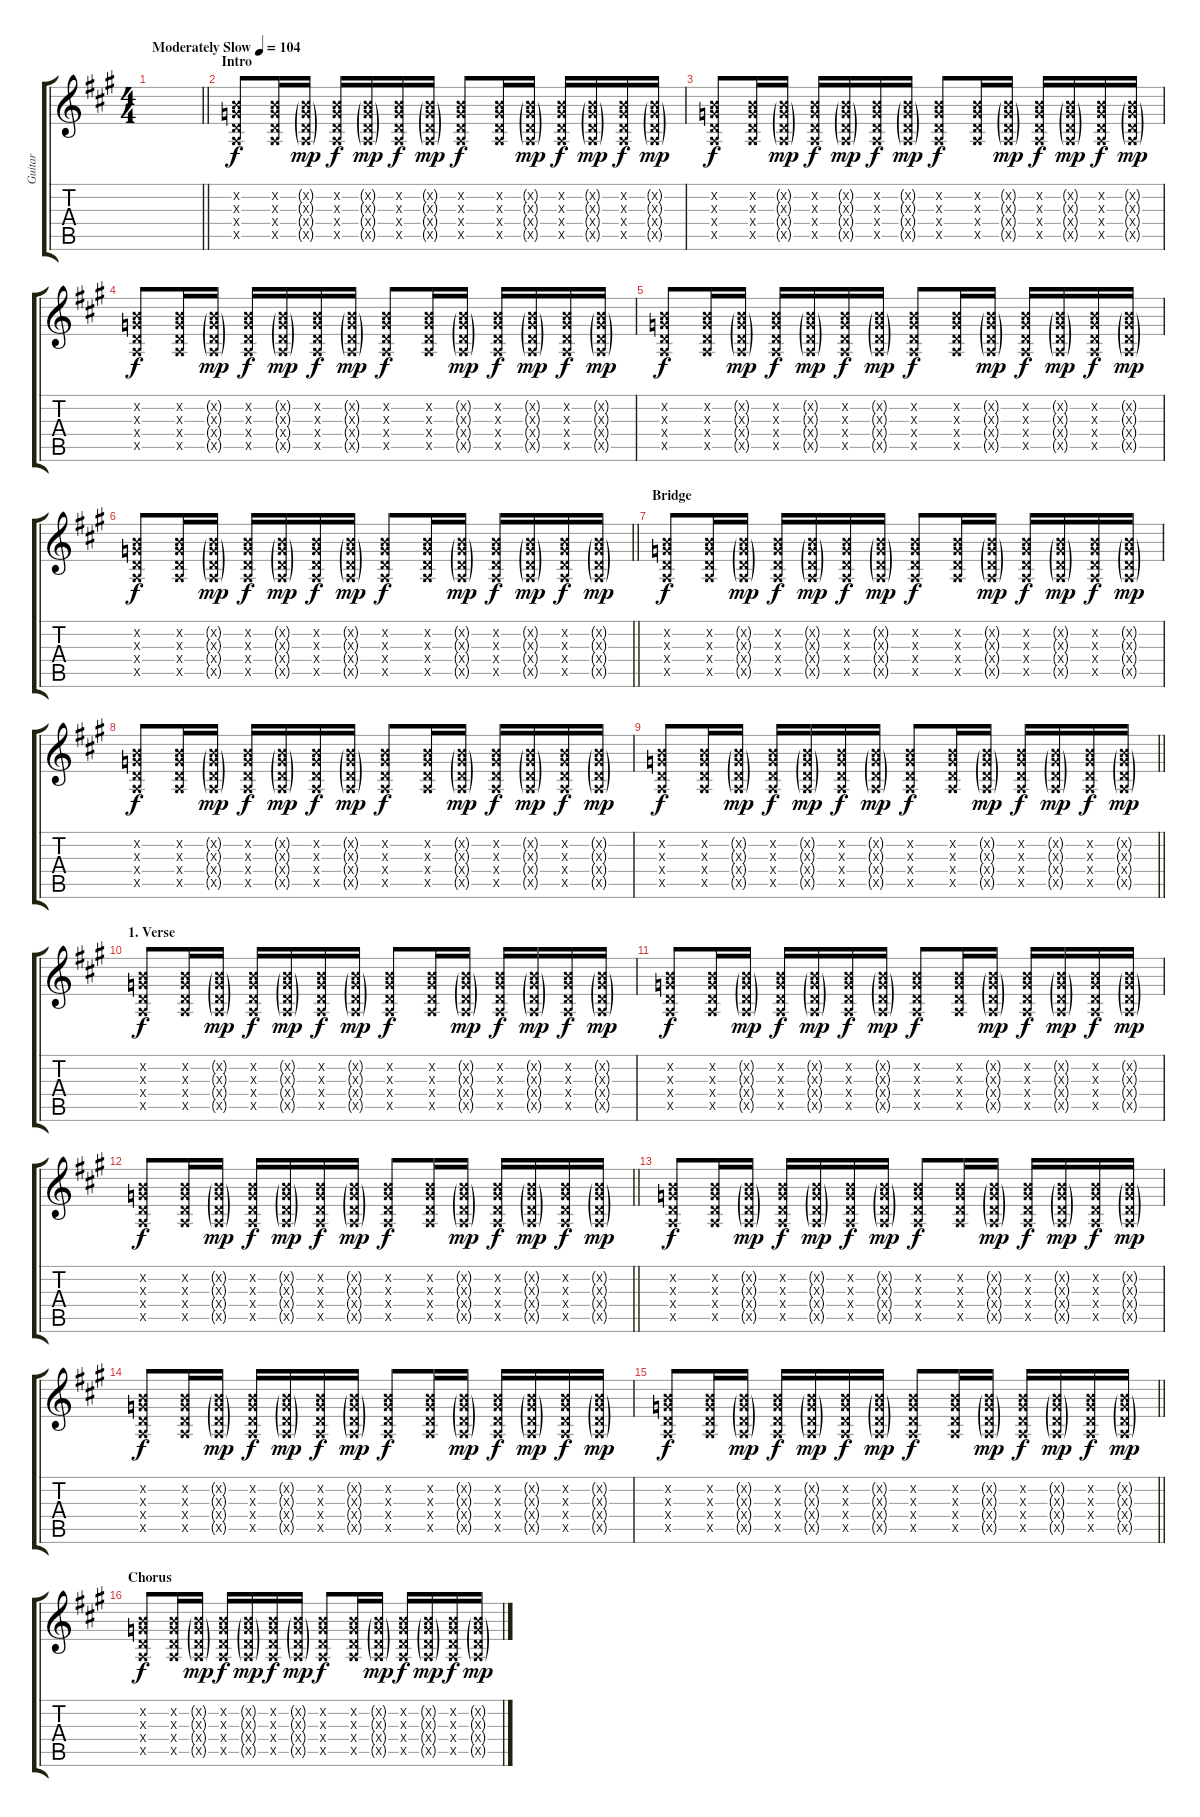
\track ("Guitar" "Guitar") {instrument electricguitarmuted}
\staff {score tabs}
\tuning (E4 B3 G3 D3 A2 E2) {hide}
\ts (4 4)
\tempo (104 "Moderately Slow")
\clef g2
\barLineRight lightlight
\ks a
|
\section ("" "Intro")
(0.2{x} 0.3{x} 0.4{x} 0.5{x}).8 (0.2{x} 0.3{x} 0.4{x} 0.5{x}).16 (0.2{g x} 0.3{g x} 0.4{g x} 0.5{g x}).16{dy mp} (0.2{x} 0.3{x} 0.4{x} 0.5{x}).16{dy f} (0.2{g x} 0.3{g x} 0.4{g x} 0.5{g x}).16{dy mp} (0.2{x} 0.3{x} 0.4{x} 0.5{x}).16{dy f} (0.2{g x} 0.3{g x} 0.4{g x} 0.5{g x}).16{dy mp} (0.2{x} 0.3{x} 0.4{x} 0.5{x}).8{dy f} (0.2{x} 0.3{x} 0.4{x} 0.5{x}).16 (0.2{g x} 0.3{g x} 0.4{g x} 0.5{g x}).16{dy mp} (0.2{x} 0.3{x} 0.4{x} 0.5{x}).16{dy f} (0.2{g x} 0.3{g x} 0.4{g x} 0.5{g x}).16{dy mp} (0.2{x} 0.3{x} 0.4{x} 0.5{x}).16{dy f} (0.2{g x} 0.3{g x} 0.4{g x} 0.5{g x}).16{dy mp} |
(0.2{x} 0.3{x} 0.4{x} 0.5{x}).8{dy f} (0.2{x} 0.3{x} 0.4{x} 0.5{x}).16 (0.2{g x} 0.3{g x} 0.4{g x} 0.5{g x}).16{dy mp} (0.2{x} 0.3{x} 0.4{x} 0.5{x}).16{dy f} (0.2{g x} 0.3{g x} 0.4{g x} 0.5{g x}).16{dy mp} (0.2{x} 0.3{x} 0.4{x} 0.5{x}).16{dy f} (0.2{g x} 0.3{g x} 0.4{g x} 0.5{g x}).16{dy mp} (0.2{x} 0.3{x} 0.4{x} 0.5{x}).8{dy f} (0.2{x} 0.3{x} 0.4{x} 0.5{x}).16 (0.2{g x} 0.3{g x} 0.4{g x} 0.5{g x}).16{dy mp} (0.2{x} 0.3{x} 0.4{x} 0.5{x}).16{dy f} (0.2{g x} 0.3{g x} 0.4{g x} 0.5{g x}).16{dy mp} (0.2{x} 0.3{x} 0.4{x} 0.5{x}).16{dy f} (0.2{g x} 0.3{g x} 0.4{g x} 0.5{g x}).16{dy mp} |
(0.2{x} 0.3{x} 0.4{x} 0.5{x}).8{dy f} (0.2{x} 0.3{x} 0.4{x} 0.5{x}).16 (0.2{g x} 0.3{g x} 0.4{g x} 0.5{g x}).16{dy mp} (0.2{x} 0.3{x} 0.4{x} 0.5{x}).16{dy f} (0.2{g x} 0.3{g x} 0.4{g x} 0.5{g x}).16{dy mp} (0.2{x} 0.3{x} 0.4{x} 0.5{x}).16{dy f} (0.2{g x} 0.3{g x} 0.4{g x} 0.5{g x}).16{dy mp} (0.2{x} 0.3{x} 0.4{x} 0.5{x}).8{dy f} (0.2{x} 0.3{x} 0.4{x} 0.5{x}).16 (0.2{g x} 0.3{g x} 0.4{g x} 0.5{g x}).16{dy mp} (0.2{x} 0.3{x} 0.4{x} 0.5{x}).16{dy f} (0.2{g x} 0.3{g x} 0.4{g x} 0.5{g x}).16{dy mp} (0.2{x} 0.3{x} 0.4{x} 0.5{x}).16{dy f} (0.2{g x} 0.3{g x} 0.4{g x} 0.5{g x}).16{dy mp} |
(0.2{x} 0.3{x} 0.4{x} 0.5{x}).8{dy f} (0.2{x} 0.3{x} 0.4{x} 0.5{x}).16 (0.2{g x} 0.3{g x} 0.4{g x} 0.5{g x}).16{dy mp} (0.2{x} 0.3{x} 0.4{x} 0.5{x}).16{dy f} (0.2{g x} 0.3{g x} 0.4{g x} 0.5{g x}).16{dy mp} (0.2{x} 0.3{x} 0.4{x} 0.5{x}).16{dy f} (0.2{g x} 0.3{g x} 0.4{g x} 0.5{g x}).16{dy mp} (0.2{x} 0.3{x} 0.4{x} 0.5{x}).8{dy f} (0.2{x} 0.3{x} 0.4{x} 0.5{x}).16 (0.2{g x} 0.3{g x} 0.4{g x} 0.5{g x}).16{dy mp} (0.2{x} 0.3{x} 0.4{x} 0.5{x}).16{dy f} (0.2{g x} 0.3{g x} 0.4{g x} 0.5{g x}).16{dy mp} (0.2{x} 0.3{x} 0.4{x} 0.5{x}).16{dy f} (0.2{g x} 0.3{g x} 0.4{g x} 0.5{g x}).16{dy mp} |
\barLineRight lightlight
(0.2{x} 0.3{x} 0.4{x} 0.5{x}).8{dy f} (0.2{x} 0.3{x} 0.4{x} 0.5{x}).16 (0.2{g x} 0.3{g x} 0.4{g x} 0.5{g x}).16{dy mp} (0.2{x} 0.3{x} 0.4{x} 0.5{x}).16{dy f} (0.2{g x} 0.3{g x} 0.4{g x} 0.5{g x}).16{dy mp} (0.2{x} 0.3{x} 0.4{x} 0.5{x}).16{dy f} (0.2{g x} 0.3{g x} 0.4{g x} 0.5{g x}).16{dy mp} (0.2{x} 0.3{x} 0.4{x} 0.5{x}).8{dy f} (0.2{x} 0.3{x} 0.4{x} 0.5{x}).16 (0.2{g x} 0.3{g x} 0.4{g x} 0.5{g x}).16{dy mp} (0.2{x} 0.3{x} 0.4{x} 0.5{x}).16{dy f} (0.2{g x} 0.3{g x} 0.4{g x} 0.5{g x}).16{dy mp} (0.2{x} 0.3{x} 0.4{x} 0.5{x}).16{dy f} (0.2{g x} 0.3{g x} 0.4{g x} 0.5{g x}).16{dy mp} |
\section ("" "Bridge")
(0.2{x} 0.3{x} 0.4{x} 0.5{x}).8{dy f} (0.2{x} 0.3{x} 0.4{x} 0.5{x}).16 (0.2{g x} 0.3{g x} 0.4{g x} 0.5{g x}).16{dy mp} (0.2{x} 0.3{x} 0.4{x} 0.5{x}).16{dy f} (0.2{g x} 0.3{g x} 0.4{g x} 0.5{g x}).16{dy mp} (0.2{x} 0.3{x} 0.4{x} 0.5{x}).16{dy f} (0.2{g x} 0.3{g x} 0.4{g x} 0.5{g x}).16{dy mp} (0.2{x} 0.3{x} 0.4{x} 0.5{x}).8{dy f} (0.2{x} 0.3{x} 0.4{x} 0.5{x}).16 (0.2{g x} 0.3{g x} 0.4{g x} 0.5{g x}).16{dy mp} (0.2{x} 0.3{x} 0.4{x} 0.5{x}).16{dy f} (0.2{g x} 0.3{g x} 0.4{g x} 0.5{g x}).16{dy mp} (0.2{x} 0.3{x} 0.4{x} 0.5{x}).16{dy f} (0.2{g x} 0.3{g x} 0.4{g x} 0.5{g x}).16{dy mp} |
(0.2{x} 0.3{x} 0.4{x} 0.5{x}).8{dy f} (0.2{x} 0.3{x} 0.4{x} 0.5{x}).16 (0.2{g x} 0.3{g x} 0.4{g x} 0.5{g x}).16{dy mp} (0.2{x} 0.3{x} 0.4{x} 0.5{x}).16{dy f} (0.2{g x} 0.3{g x} 0.4{g x} 0.5{g x}).16{dy mp} (0.2{x} 0.3{x} 0.4{x} 0.5{x}).16{dy f} (0.2{g x} 0.3{g x} 0.4{g x} 0.5{g x}).16{dy mp} (0.2{x} 0.3{x} 0.4{x} 0.5{x}).8{dy f} (0.2{x} 0.3{x} 0.4{x} 0.5{x}).16 (0.2{g x} 0.3{g x} 0.4{g x} 0.5{g x}).16{dy mp} (0.2{x} 0.3{x} 0.4{x} 0.5{x}).16{dy f} (0.2{g x} 0.3{g x} 0.4{g x} 0.5{g x}).16{dy mp} (0.2{x} 0.3{x} 0.4{x} 0.5{x}).16{dy f} (0.2{g x} 0.3{g x} 0.4{g x} 0.5{g x}).16{dy mp} |
\barLineRight lightlight
(0.2{x} 0.3{x} 0.4{x} 0.5{x}).8{dy f} (0.2{x} 0.3{x} 0.4{x} 0.5{x}).16 (0.2{g x} 0.3{g x} 0.4{g x} 0.5{g x}).16{dy mp} (0.2{x} 0.3{x} 0.4{x} 0.5{x}).16{dy f} (0.2{g x} 0.3{g x} 0.4{g x} 0.5{g x}).16{dy mp} (0.2{x} 0.3{x} 0.4{x} 0.5{x}).16{dy f} (0.2{g x} 0.3{g x} 0.4{g x} 0.5{g x}).16{dy mp} (0.2{x} 0.3{x} 0.4{x} 0.5{x}).8{dy f} (0.2{x} 0.3{x} 0.4{x} 0.5{x}).16 (0.2{g x} 0.3{g x} 0.4{g x} 0.5{g x}).16{dy mp} (0.2{x} 0.3{x} 0.4{x} 0.5{x}).16{dy f} (0.2{g x} 0.3{g x} 0.4{g x} 0.5{g x}).16{dy mp} (0.2{x} 0.3{x} 0.4{x} 0.5{x}).16{dy f} (0.2{g x} 0.3{g x} 0.4{g x} 0.5{g x}).16{dy mp} |
\section ("" "1. Verse")
(0.2{x} 0.3{x} 0.4{x} 0.5{x}).8{dy f} (0.2{x} 0.3{x} 0.4{x} 0.5{x}).16 (0.2{g x} 0.3{g x} 0.4{g x} 0.5{g x}).16{dy mp} (0.2{x} 0.3{x} 0.4{x} 0.5{x}).16{dy f} (0.2{g x} 0.3{g x} 0.4{g x} 0.5{g x}).16{dy mp} (0.2{x} 0.3{x} 0.4{x} 0.5{x}).16{dy f} (0.2{g x} 0.3{g x} 0.4{g x} 0.5{g x}).16{dy mp} (0.2{x} 0.3{x} 0.4{x} 0.5{x}).8{dy f} (0.2{x} 0.3{x} 0.4{x} 0.5{x}).16 (0.2{g x} 0.3{g x} 0.4{g x} 0.5{g x}).16{dy mp} (0.2{x} 0.3{x} 0.4{x} 0.5{x}).16{dy f} (0.2{g x} 0.3{g x} 0.4{g x} 0.5{g x}).16{dy mp} (0.2{x} 0.3{x} 0.4{x} 0.5{x}).16{dy f} (0.2{g x} 0.3{g x} 0.4{g x} 0.5{g x}).16{dy mp} |
(0.2{x} 0.3{x} 0.4{x} 0.5{x}).8{dy f} (0.2{x} 0.3{x} 0.4{x} 0.5{x}).16 (0.2{g x} 0.3{g x} 0.4{g x} 0.5{g x}).16{dy mp} (0.2{x} 0.3{x} 0.4{x} 0.5{x}).16{dy f} (0.2{g x} 0.3{g x} 0.4{g x} 0.5{g x}).16{dy mp} (0.2{x} 0.3{x} 0.4{x} 0.5{x}).16{dy f} (0.2{g x} 0.3{g x} 0.4{g x} 0.5{g x}).16{dy mp} (0.2{x} 0.3{x} 0.4{x} 0.5{x}).8{dy f} (0.2{x} 0.3{x} 0.4{x} 0.5{x}).16 (0.2{g x} 0.3{g x} 0.4{g x} 0.5{g x}).16{dy mp} (0.2{x} 0.3{x} 0.4{x} 0.5{x}).16{dy f} (0.2{g x} 0.3{g x} 0.4{g x} 0.5{g x}).16{dy mp} (0.2{x} 0.3{x} 0.4{x} 0.5{x}).16{dy f} (0.2{g x} 0.3{g x} 0.4{g x} 0.5{g x}).16{dy mp} |
\barLineRight lightlight
(0.2{x} 0.3{x} 0.4{x} 0.5{x}).8{dy f} (0.2{x} 0.3{x} 0.4{x} 0.5{x}).16 (0.2{g x} 0.3{g x} 0.4{g x} 0.5{g x}).16{dy mp} (0.2{x} 0.3{x} 0.4{x} 0.5{x}).16{dy f} (0.2{g x} 0.3{g x} 0.4{g x} 0.5{g x}).16{dy mp} (0.2{x} 0.3{x} 0.4{x} 0.5{x}).16{dy f} (0.2{g x} 0.3{g x} 0.4{g x} 0.5{g x}).16{dy mp} (0.2{x} 0.3{x} 0.4{x} 0.5{x}).8{dy f} (0.2{x} 0.3{x} 0.4{x} 0.5{x}).16 (0.2{g x} 0.3{g x} 0.4{g x} 0.5{g x}).16{dy mp} (0.2{x} 0.3{x} 0.4{x} 0.5{x}).16{dy f} (0.2{g x} 0.3{g x} 0.4{g x} 0.5{g x}).16{dy mp} (0.2{x} 0.3{x} 0.4{x} 0.5{x}).16{dy f} (0.2{g x} 0.3{g x} 0.4{g x} 0.5{g x}).16{dy mp} |
(0.2{x} 0.3{x} 0.4{x} 0.5{x}).8{dy f} (0.2{x} 0.3{x} 0.4{x} 0.5{x}).16 (0.2{g x} 0.3{g x} 0.4{g x} 0.5{g x}).16{dy mp} (0.2{x} 0.3{x} 0.4{x} 0.5{x}).16{dy f} (0.2{g x} 0.3{g x} 0.4{g x} 0.5{g x}).16{dy mp} (0.2{x} 0.3{x} 0.4{x} 0.5{x}).16{dy f} (0.2{g x} 0.3{g x} 0.4{g x} 0.5{g x}).16{dy mp} (0.2{x} 0.3{x} 0.4{x} 0.5{x}).8{dy f} (0.2{x} 0.3{x} 0.4{x} 0.5{x}).16 (0.2{g x} 0.3{g x} 0.4{g x} 0.5{g x}).16{dy mp} (0.2{x} 0.3{x} 0.4{x} 0.5{x}).16{dy f} (0.2{g x} 0.3{g x} 0.4{g x} 0.5{g x}).16{dy mp} (0.2{x} 0.3{x} 0.4{x} 0.5{x}).16{dy f} (0.2{g x} 0.3{g x} 0.4{g x} 0.5{g x}).16{dy mp} |
(0.2{x} 0.3{x} 0.4{x} 0.5{x}).8{dy f} (0.2{x} 0.3{x} 0.4{x} 0.5{x}).16 (0.2{g x} 0.3{g x} 0.4{g x} 0.5{g x}).16{dy mp} (0.2{x} 0.3{x} 0.4{x} 0.5{x}).16{dy f} (0.2{g x} 0.3{g x} 0.4{g x} 0.5{g x}).16{dy mp} (0.2{x} 0.3{x} 0.4{x} 0.5{x}).16{dy f} (0.2{g x} 0.3{g x} 0.4{g x} 0.5{g x}).16{dy mp} (0.2{x} 0.3{x} 0.4{x} 0.5{x}).8{dy f} (0.2{x} 0.3{x} 0.4{x} 0.5{x}).16 (0.2{g x} 0.3{g x} 0.4{g x} 0.5{g x}).16{dy mp} (0.2{x} 0.3{x} 0.4{x} 0.5{x}).16{dy f} (0.2{g x} 0.3{g x} 0.4{g x} 0.5{g x}).16{dy mp} (0.2{x} 0.3{x} 0.4{x} 0.5{x}).16{dy f} (0.2{g x} 0.3{g x} 0.4{g x} 0.5{g x}).16{dy mp} |
\barLineRight lightlight
(0.2{x} 0.3{x} 0.4{x} 0.5{x}).8{dy f} (0.2{x} 0.3{x} 0.4{x} 0.5{x}).16 (0.2{g x} 0.3{g x} 0.4{g x} 0.5{g x}).16{dy mp} (0.2{x} 0.3{x} 0.4{x} 0.5{x}).16{dy f} (0.2{g x} 0.3{g x} 0.4{g x} 0.5{g x}).16{dy mp} (0.2{x} 0.3{x} 0.4{x} 0.5{x}).16{dy f} (0.2{g x} 0.3{g x} 0.4{g x} 0.5{g x}).16{dy mp} (0.2{x} 0.3{x} 0.4{x} 0.5{x}).8{dy f} (0.2{x} 0.3{x} 0.4{x} 0.5{x}).16 (0.2{g x} 0.3{g x} 0.4{g x} 0.5{g x}).16{dy mp} (0.2{x} 0.3{x} 0.4{x} 0.5{x}).16{dy f} (0.2{g x} 0.3{g x} 0.4{g x} 0.5{g x}).16{dy mp} (0.2{x} 0.3{x} 0.4{x} 0.5{x}).16{dy f} (0.2{g x} 0.3{g x} 0.4{g x} 0.5{g x}).16{dy mp} |
\section ("" "Chorus")
(0.2{x} 0.3{x} 0.4{x} 0.5{x}).8{dy f} (0.2{x} 0.3{x} 0.4{x} 0.5{x}).16 (0.2{g x} 0.3{g x} 0.4{g x} 0.5{g x}).16{dy mp} (0.2{x} 0.3{x} 0.4{x} 0.5{x}).16{dy f} (0.2{g x} 0.3{g x} 0.4{g x} 0.5{g x}).16{dy mp} (0.2{x} 0.3{x} 0.4{x} 0.5{x}).16{dy f} (0.2{g x} 0.3{g x} 0.4{g x} 0.5{g x}).16{dy mp} (0.2{x} 0.3{x} 0.4{x} 0.5{x}).8{dy f} (0.2{x} 0.3{x} 0.4{x} 0.5{x}).16 (0.2{g x} 0.3{g x} 0.4{g x} 0.5{g x}).16{dy mp} (0.2{x} 0.3{x} 0.4{x} 0.5{x}).16{dy f} (0.2{g x} 0.3{g x} 0.4{g x} 0.5{g x}).16{dy mp} (0.2{x} 0.3{x} 0.4{x} 0.5{x}).16{dy f} (0.2{g x} 0.3{g x} 0.4{g x} 0.5{g x}).16{dy mp}
